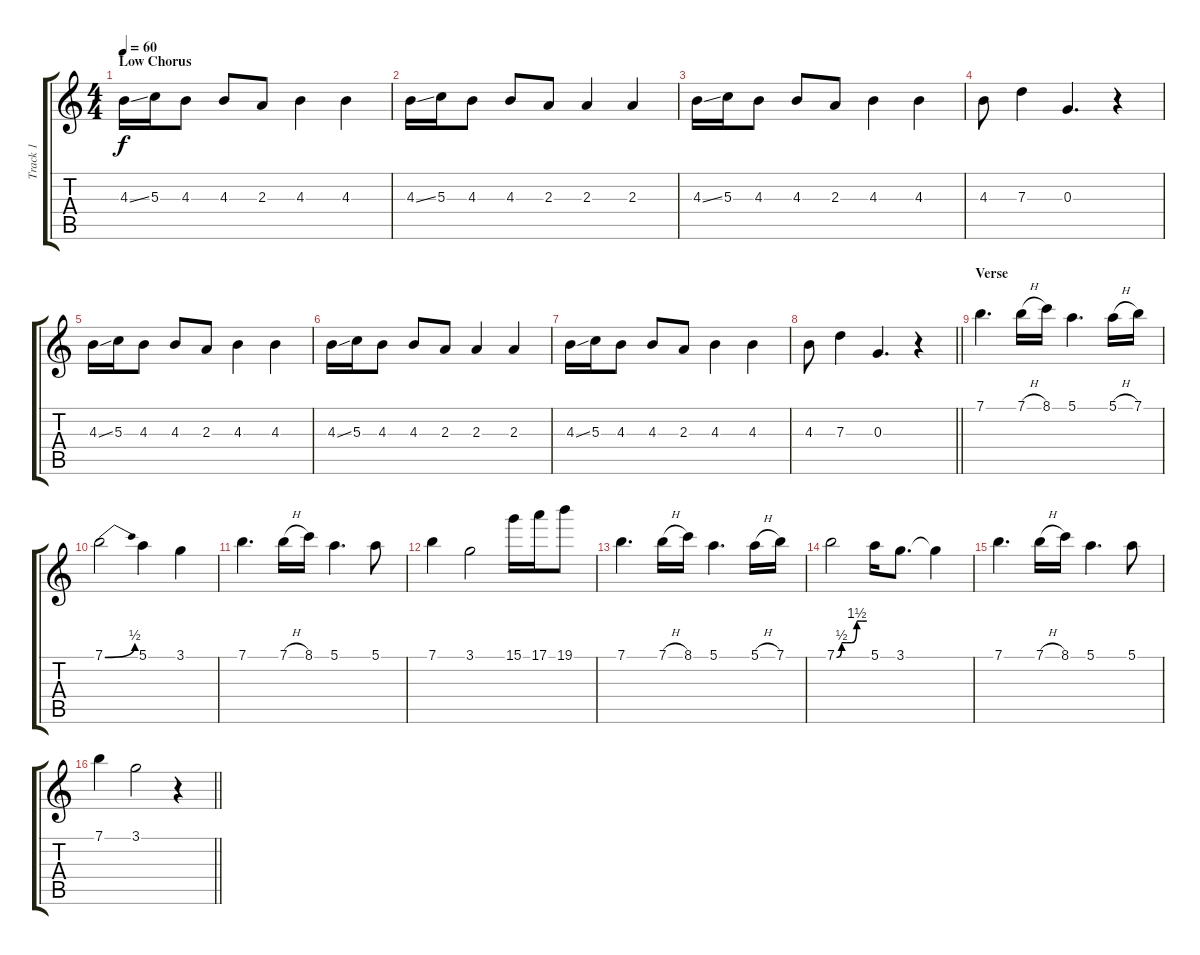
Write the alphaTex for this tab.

\track ("Track 1" "Track 1") {instrument overdrivenguitar}
\staff {score tabs}
\tuning (E4 B3 G3 D3 A2 E2) {hide}
\ts (4 4)
\section ("" "Low Chorus")
\tempo 60
\clef g2
\ks c
4.3{ss}.16{dy f} 5.3.16 4.3.8 4.3.8 2.3.8 4.3.4 4.3.4 |
4.3{ss}.16 5.3.16 4.3.8 4.3.8 2.3.8 2.3.4 2.3.4 |
4.3{ss}.16 5.3.16 4.3.8 4.3.8 2.3.8 4.3.4 4.3.4 |
4.3.8 7.3.4 0.3.4{d} r.4 |
4.3{ss}.16 5.3.16 4.3.8 4.3.8 2.3.8 4.3.4 4.3.4 |
4.3{ss}.16 5.3.16 4.3.8 4.3.8 2.3.8 2.3.4 2.3.4 |
4.3{ss}.16 5.3.16 4.3.8 4.3.8 2.3.8 4.3.4 4.3.4 |
\barLineRight lightlight
4.3.8 7.3.4 0.3.4{d} r.4 |
\section ("" "Verse")
7.1.4{d} 7.1{h}.16 8.1.16 5.1.4{d} 5.1{h}.16 7.1.16 |
7.1{be (bend 0 0 60 2)}.2 5.1.4 3.1.4 |
7.1.4{d} 7.1{h}.16 8.1.16 5.1.4{d} 5.1.8 |
7.1.4 3.1.2 15.1.16 17.1.16 19.1.8 |
7.1.4{d} 7.1{h}.16 8.1.16 5.1.4{d} 5.1{h}.16 7.1.16 |
7.1{be (custom 0 0 10 2 20 2 30 2 40 6 50 6 60 6)}.2 5.1.16 3.1.8{d} 3.1{t}.4 |
7.1.4{d} 7.1{h}.16 8.1.16 5.1.4{d} 5.1.8 |
\barLineRight lightlight
7.1.4 3.1.2 r.4
